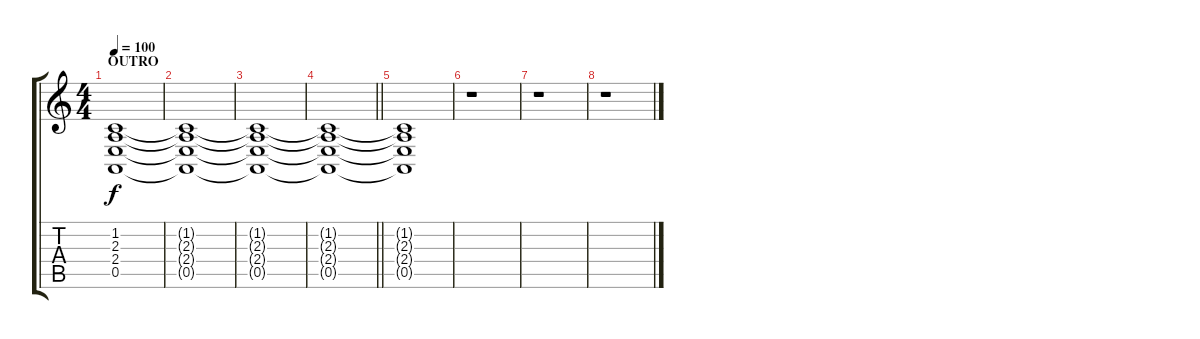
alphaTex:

\track "" {instrument stringensemble2}
\staff {score tabs}
\tuning (E4 B3 G3 D3 A2 E2) {hide}
\ts (4 4)
\section ("" "OUTRO")
\tempo 100
\clef g2
\ks c
(1.2 2.3 2.4 0.5).1{dy f volume 0} |
(1.2{t} 2.3{t} 2.4{t} 0.5{t}).1 |
(1.2{t} 2.3{t} 2.4{t} 0.5{t}).1 |
\barLineRight lightlight
(1.2{t} 2.3{t} 2.4{t} 0.5{t}).1 |
(1.2{t} 2.3{t} 2.4{t} 0.5{t}).1 |
r.1 |
r.1 |
r.1
